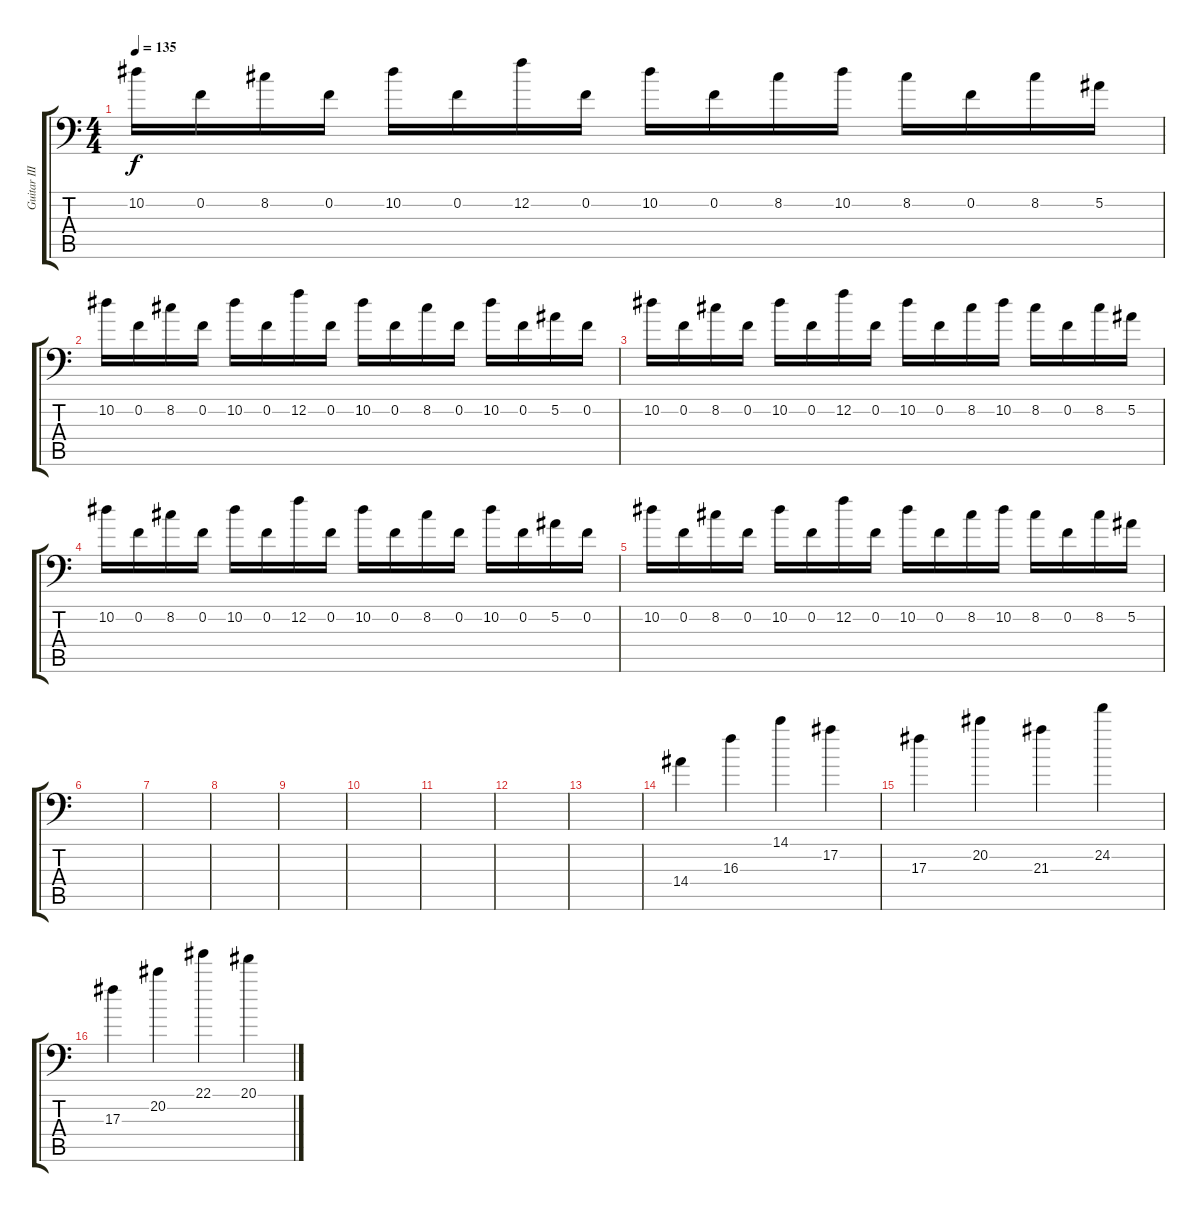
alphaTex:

\track ("Guitar III" "Guitar III") {instrument distortionguitar}
\staff {score tabs}
\tuning (Bb3 F3 Db3 Ab2 Eb2 Bb1) {hide}
\ts (4 4)
\tempo 135
\clef f4
\ks c
10.2.16{dy f} 0.2.16 8.2.16 0.2.16 10.2.16 0.2.16 12.2.16 0.2.16 10.2.16 0.2.16 8.2.16 10.2.16 8.2.16 0.2.16 8.2.16 5.2.16 |
10.2.16 0.2.16 8.2.16 0.2.16 10.2.16 0.2.16 12.2.16 0.2.16 10.2.16 0.2.16 8.2.16 0.2.16 10.2.16 0.2.16 5.2.16 0.2.16 |
10.2.16 0.2.16 8.2.16 0.2.16 10.2.16 0.2.16 12.2.16 0.2.16 10.2.16 0.2.16 8.2.16 10.2.16 8.2.16 0.2.16 8.2.16 5.2.16 |
10.2.16 0.2.16 8.2.16 0.2.16 10.2.16 0.2.16 12.2.16 0.2.16 10.2.16 0.2.16 8.2.16 0.2.16 10.2.16 0.2.16 5.2.16 0.2.16 |
10.2.16 0.2.16 8.2.16 0.2.16 10.2.16 0.2.16 12.2.16 0.2.16 10.2.16 0.2.16 8.2.16 10.2.16 8.2.16 0.2.16 8.2.16 5.2.16 |
|
|
|
|
|
|
|
|
14.4.4{instrument flute} 16.3.4 14.1.4 17.2.4 |
17.3.4 20.2.4 21.3.4 24.2.4 |
17.3.4 20.2.4 22.1.4 20.1.4
